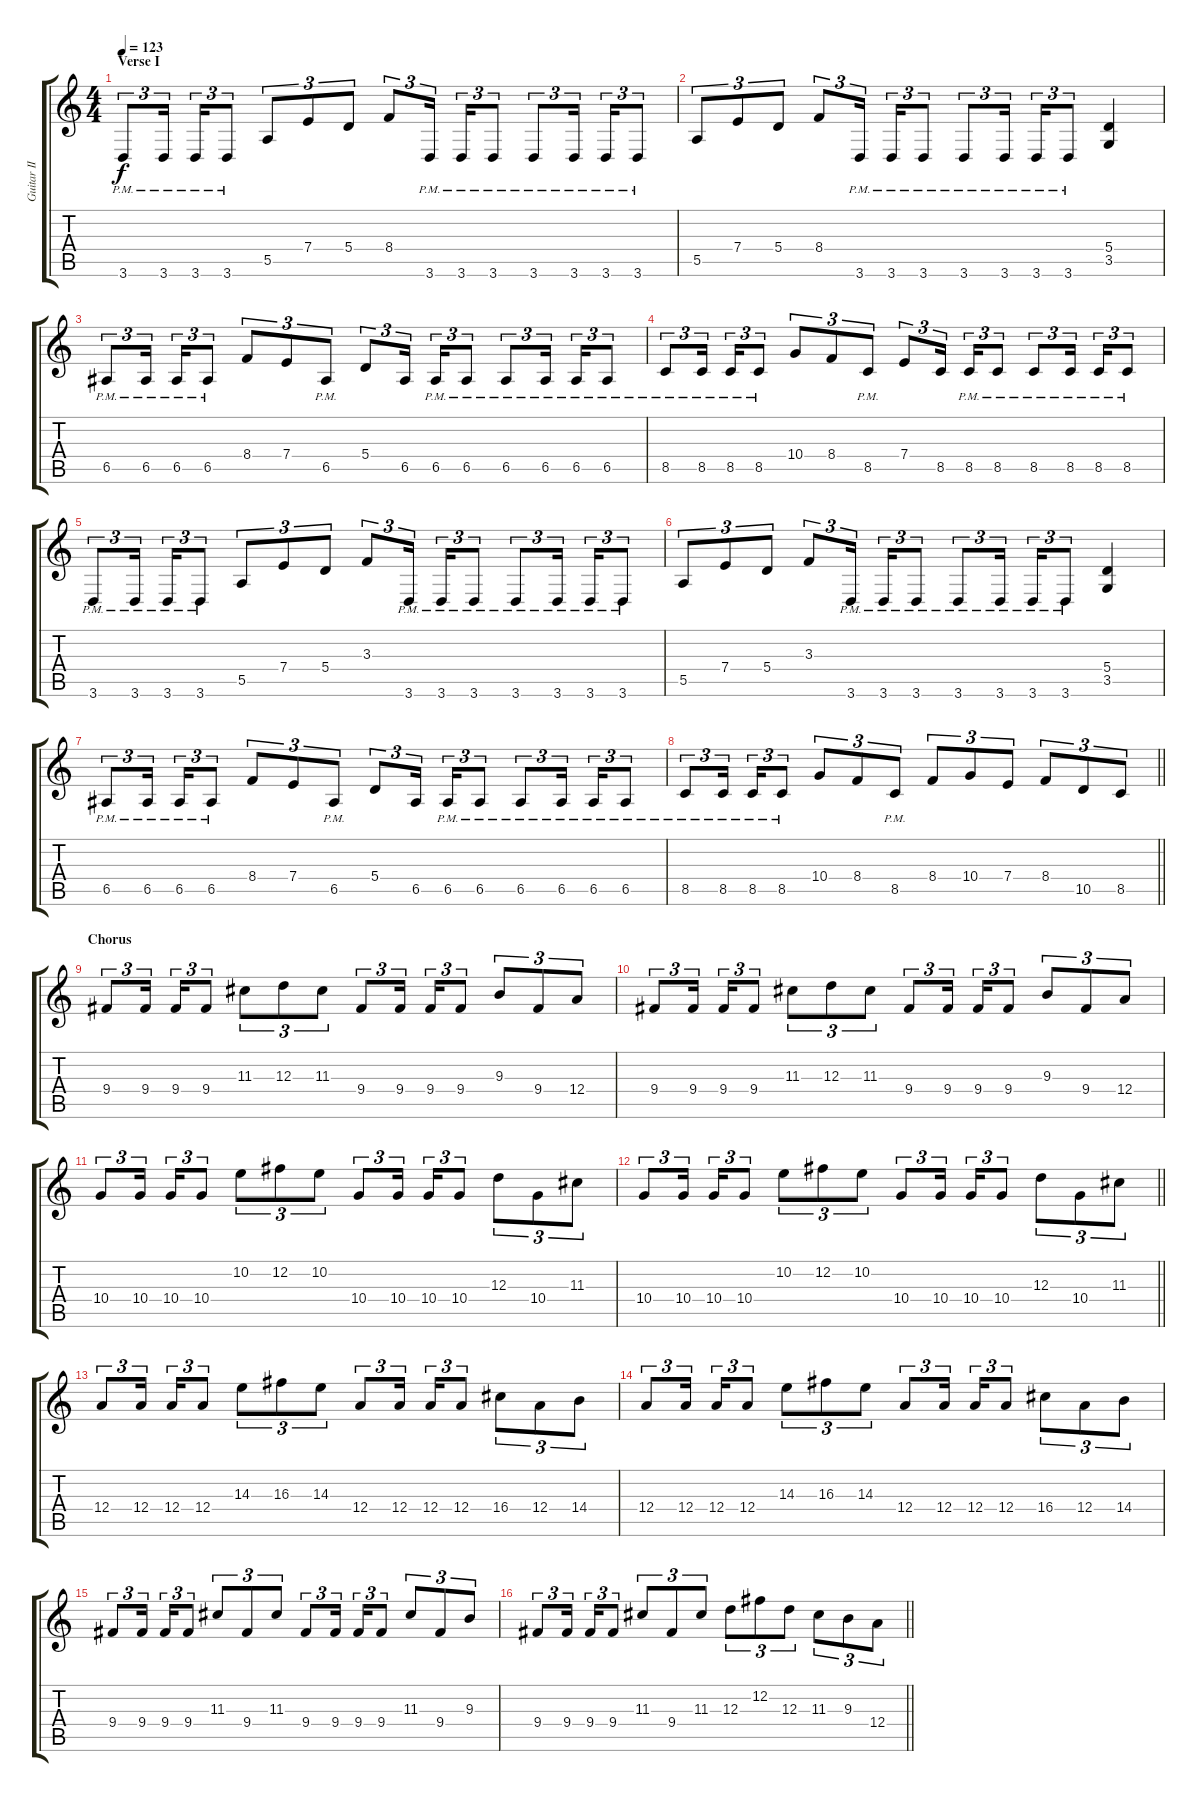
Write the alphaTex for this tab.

\track ("Guitar II" "Guitar II") {instrument distortionguitar}
\staff {score tabs}
\tuning (B3 Gb3 D3 A2 E2 B1) {hide}
\ts (4 4)
\section ("" "Verse I")
\tempo 123
\clef g2
\ks c
3.6{pm}.8{tu (3 2) dy f} 3.6{pm}.16{tu (3 2) beam splitsecondary} 3.6{pm}.16{tu (3 2)} 3.6{pm}.8{tu (3 2)} 5.5.8{tu (3 2)} 7.4.8{tu (3 2)} 5.4.8{tu (3 2)} 8.4.8{tu (3 2)} 3.6{pm}.16{tu (3 2) beam splitsecondary} 3.6{pm}.16{tu (3 2)} 3.6{pm}.8{tu (3 2)} 3.6{pm}.8{tu (3 2)} 3.6{pm}.16{tu (3 2) beam splitsecondary} 3.6{pm}.16{tu (3 2)} 3.6{pm}.8{tu (3 2)} |
5.5.8{tu (3 2)} 7.4.8{tu (3 2)} 5.4.8{tu (3 2)} 8.4.8{tu (3 2)} 3.6{pm}.16{tu (3 2) beam splitsecondary} 3.6{pm}.16{tu (3 2)} 3.6{pm}.8{tu (3 2)} 3.6{pm}.8{tu (3 2)} 3.6{pm}.16{tu (3 2) beam splitsecondary} 3.6{pm}.16{tu (3 2)} 3.6{pm}.8{tu (3 2)} (5.4 3.5).4 |
6.5{pm}.8{tu (3 2)} 6.5{pm}.16{tu (3 2) beam splitsecondary} 6.5{pm}.16{tu (3 2)} 6.5{pm}.8{tu (3 2)} 8.4.8{tu (3 2)} 7.4.8{tu (3 2)} 6.5{pm}.8{tu (3 2)} 5.4.8{tu (3 2)} 6.5.16{tu (3 2) beam splitsecondary} 6.5{pm}.16{tu (3 2)} 6.5{pm}.8{tu (3 2)} 6.5{pm}.8{tu (3 2)} 6.5{pm}.16{tu (3 2) beam splitsecondary} 6.5{pm}.16{tu (3 2)} 6.5{pm}.8{tu (3 2)} |
8.5{pm}.8{tu (3 2)} 8.5{pm}.16{tu (3 2) beam splitsecondary} 8.5{pm}.16{tu (3 2)} 8.5{pm}.8{tu (3 2)} 10.4.8{tu (3 2)} 8.4.8{tu (3 2)} 8.5{pm}.8{tu (3 2)} 7.4.8{tu (3 2)} 8.5.16{tu (3 2) beam splitsecondary} 8.5{pm}.16{tu (3 2)} 8.5{pm}.8{tu (3 2)} 8.5{pm}.8{tu (3 2)} 8.5{pm}.16{tu (3 2) beam splitsecondary} 8.5{pm}.16{tu (3 2)} 8.5{pm}.8{tu (3 2)} |
3.6{pm}.8{tu (3 2)} 3.6{pm}.16{tu (3 2) beam splitsecondary} 3.6{pm}.16{tu (3 2)} 3.6{pm}.8{tu (3 2)} 5.5.8{tu (3 2)} 7.4.8{tu (3 2)} 5.4.8{tu (3 2)} 3.3.8{tu (3 2)} 3.6{pm}.16{tu (3 2) beam splitsecondary} 3.6{pm}.16{tu (3 2)} 3.6{pm}.8{tu (3 2)} 3.6{pm}.8{tu (3 2)} 3.6{pm}.16{tu (3 2) beam splitsecondary} 3.6{pm}.16{tu (3 2)} 3.6{pm}.8{tu (3 2)} |
5.5.8{tu (3 2)} 7.4.8{tu (3 2)} 5.4.8{tu (3 2)} 3.3.8{tu (3 2)} 3.6{pm}.16{tu (3 2) beam splitsecondary} 3.6{pm}.16{tu (3 2)} 3.6{pm}.8{tu (3 2)} 3.6{pm}.8{tu (3 2)} 3.6{pm}.16{tu (3 2) beam splitsecondary} 3.6{pm}.16{tu (3 2)} 3.6{pm}.8{tu (3 2)} (5.4 3.5).4 |
6.5{pm}.8{tu (3 2)} 6.5{pm}.16{tu (3 2) beam splitsecondary} 6.5{pm}.16{tu (3 2)} 6.5{pm}.8{tu (3 2)} 8.4.8{tu (3 2)} 7.4.8{tu (3 2)} 6.5{pm}.8{tu (3 2)} 5.4.8{tu (3 2)} 6.5.16{tu (3 2) beam splitsecondary} 6.5{pm}.16{tu (3 2)} 6.5{pm}.8{tu (3 2)} 6.5{pm}.8{tu (3 2)} 6.5{pm}.16{tu (3 2) beam splitsecondary} 6.5{pm}.16{tu (3 2)} 6.5{pm}.8{tu (3 2)} |
\barLineRight lightlight
8.5{pm}.8{tu (3 2)} 8.5{pm}.16{tu (3 2) beam splitsecondary} 8.5{pm}.16{tu (3 2)} 8.5{pm}.8{tu (3 2)} 10.4.8{tu (3 2)} 8.4.8{tu (3 2)} 8.5{pm}.8{tu (3 2)} 8.4.8{tu (3 2)} 10.4.8{tu (3 2)} 7.4.8{tu (3 2)} 8.4.8{tu (3 2)} 10.5.8{tu (3 2)} 8.5.8{tu (3 2)} |
\section ("" "Chorus")
9.4.8{tu (3 2)} 9.4.16{tu (3 2) beam splitsecondary} 9.4.16{tu (3 2)} 9.4.8{tu (3 2)} 11.3.8{tu (3 2)} 12.3.8{tu (3 2)} 11.3.8{tu (3 2)} 9.4.8{tu (3 2)} 9.4.16{tu (3 2) beam splitsecondary} 9.4.16{tu (3 2)} 9.4.8{tu (3 2)} 9.3.8{tu (3 2)} 9.4.8{tu (3 2)} 12.4.8{tu (3 2)} |
9.4.8{tu (3 2)} 9.4.16{tu (3 2) beam splitsecondary} 9.4.16{tu (3 2)} 9.4.8{tu (3 2)} 11.3.8{tu (3 2)} 12.3.8{tu (3 2)} 11.3.8{tu (3 2)} 9.4.8{tu (3 2)} 9.4.16{tu (3 2) beam splitsecondary} 9.4.16{tu (3 2)} 9.4.8{tu (3 2)} 9.3.8{tu (3 2)} 9.4.8{tu (3 2)} 12.4.8{tu (3 2)} |
10.4.8{tu (3 2)} 10.4.16{tu (3 2) beam splitsecondary} 10.4.16{tu (3 2)} 10.4.8{tu (3 2)} 10.2.8{tu (3 2)} 12.2.8{tu (3 2)} 10.2.8{tu (3 2)} 10.4.8{tu (3 2)} 10.4.16{tu (3 2) beam splitsecondary} 10.4.16{tu (3 2)} 10.4.8{tu (3 2)} 12.3.8{tu (3 2)} 10.4.8{tu (3 2)} 11.3.8{tu (3 2)} |
\barLineRight lightlight
10.4.8{tu (3 2)} 10.4.16{tu (3 2) beam splitsecondary} 10.4.16{tu (3 2)} 10.4.8{tu (3 2)} 10.2.8{tu (3 2)} 12.2.8{tu (3 2)} 10.2.8{tu (3 2)} 10.4.8{tu (3 2)} 10.4.16{tu (3 2) beam splitsecondary} 10.4.16{tu (3 2)} 10.4.8{tu (3 2)} 12.3.8{tu (3 2)} 10.4.8{tu (3 2)} 11.3.8{tu (3 2)} |
12.4.8{tu (3 2)} 12.4.16{tu (3 2) beam splitsecondary} 12.4.16{tu (3 2)} 12.4.8{tu (3 2)} 14.3.8{tu (3 2)} 16.3.8{tu (3 2)} 14.3.8{tu (3 2)} 12.4.8{tu (3 2)} 12.4.16{tu (3 2) beam splitsecondary} 12.4.16{tu (3 2)} 12.4.8{tu (3 2)} 16.4.8{tu (3 2)} 12.4.8{tu (3 2)} 14.4.8{tu (3 2)} |
12.4.8{tu (3 2)} 12.4.16{tu (3 2) beam splitsecondary} 12.4.16{tu (3 2)} 12.4.8{tu (3 2)} 14.3.8{tu (3 2)} 16.3.8{tu (3 2)} 14.3.8{tu (3 2)} 12.4.8{tu (3 2)} 12.4.16{tu (3 2) beam splitsecondary} 12.4.16{tu (3 2)} 12.4.8{tu (3 2)} 16.4.8{tu (3 2)} 12.4.8{tu (3 2)} 14.4.8{tu (3 2)} |
9.4.8{tu (3 2)} 9.4.16{tu (3 2) beam splitsecondary} 9.4.16{tu (3 2)} 9.4.8{tu (3 2)} 11.3.8{tu (3 2)} 9.4.8{tu (3 2)} 11.3.8{tu (3 2)} 9.4.8{tu (3 2)} 9.4.16{tu (3 2) beam splitsecondary} 9.4.16{tu (3 2)} 9.4.8{tu (3 2)} 11.3.8{tu (3 2)} 9.4.8{tu (3 2)} 9.3.8{tu (3 2)} |
\barLineRight lightlight
9.4.8{tu (3 2)} 9.4.16{tu (3 2) beam splitsecondary} 9.4.16{tu (3 2)} 9.4.8{tu (3 2)} 11.3.8{tu (3 2)} 9.4.8{tu (3 2)} 11.3.8{tu (3 2)} 12.3.8{tu (3 2)} 12.2.8{tu (3 2)} 12.3.8{tu (3 2)} 11.3.8{tu (3 2)} 9.3.8{tu (3 2)} 12.4.8{tu (3 2)}
